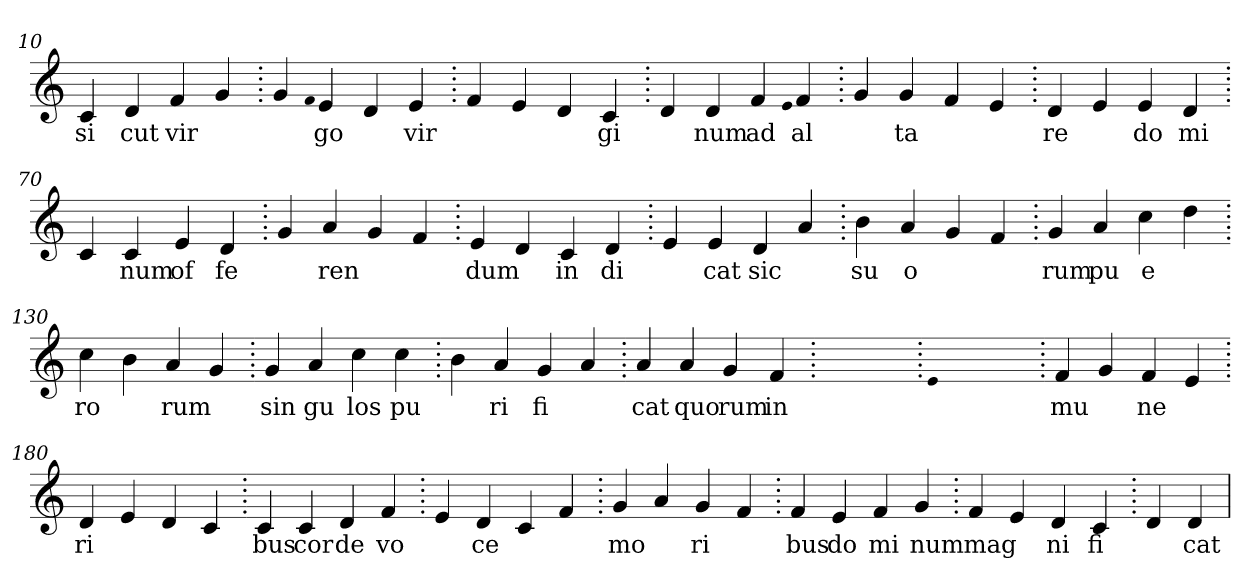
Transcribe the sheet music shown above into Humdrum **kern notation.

**kern	**text
*part1	*part1
*staff1	*staff1
*clefG2	*
=10.	=10.
4c	si
4d	cut
4f	vir
4g	.
=20.	=20.
4g	.
qqf	.
4e	go
4d	.
4e	vir
=30.	=30.
4f	.
4e	.
4d	.
4c	gi
=40.	=40.
4d	.
4d	num
4f	ad
qqe	.
4f	al
=50.	=50.
4g	.
4g	ta
4f	.
4e	.
=60.	=60.
4d	re
4e	.
4e	do
4d	mi
=70.	=70.
4c	.
4c	num
4e	of
4d	fe
=80.	=80.
4g	.
4a	ren
4g	.
4f	.
=90.	=90.
4e	dum
4d	.
4c	in
4d	di
=100.	=100.
4e	.
4e	cat
4d	sic
4a	.
=110.	=110.
4b	su
4a	o
4g	.
4f	.
=120.	=120.
4g	rum
4a	pu
4cc	e
4dd	.
=130.	=130.
4cc	ro
4b	.
4a	rum
4g	.
=140.	=140.
4g	sin
4a	gu
4cc	los
4cc	pu
=150.	=150.
4b	.
4a	ri
4g	fi
4a	.
=160.	=160.
4a	cat
4a	quo
4g	rum
4f	in
=170.	=170.
1ryy	.
=170.	=170.
qqe	.
1ryy	.
=170.	=170.
4f	mu
4g	.
4f	ne
4e	.
=180.	=180.
4d	ri
4e	.
4d	.
4c	.
=190.	=190.
4c	bus
4c	cor
4d	de
4f	vo
=200.	=200.
4e	.
4d	ce
4c	.
4f	.
=210.	=210.
4g	mo
4a	.
4g	ri
4f	.
=220.	=220.
4f	bus
4e	do
4f	mi
4g	num
=230.	=230.
4f	mag
4e	.
4d	ni
4c	fi
=240.	=240.
4d	.
4d	cat
=	=
*-	*-
